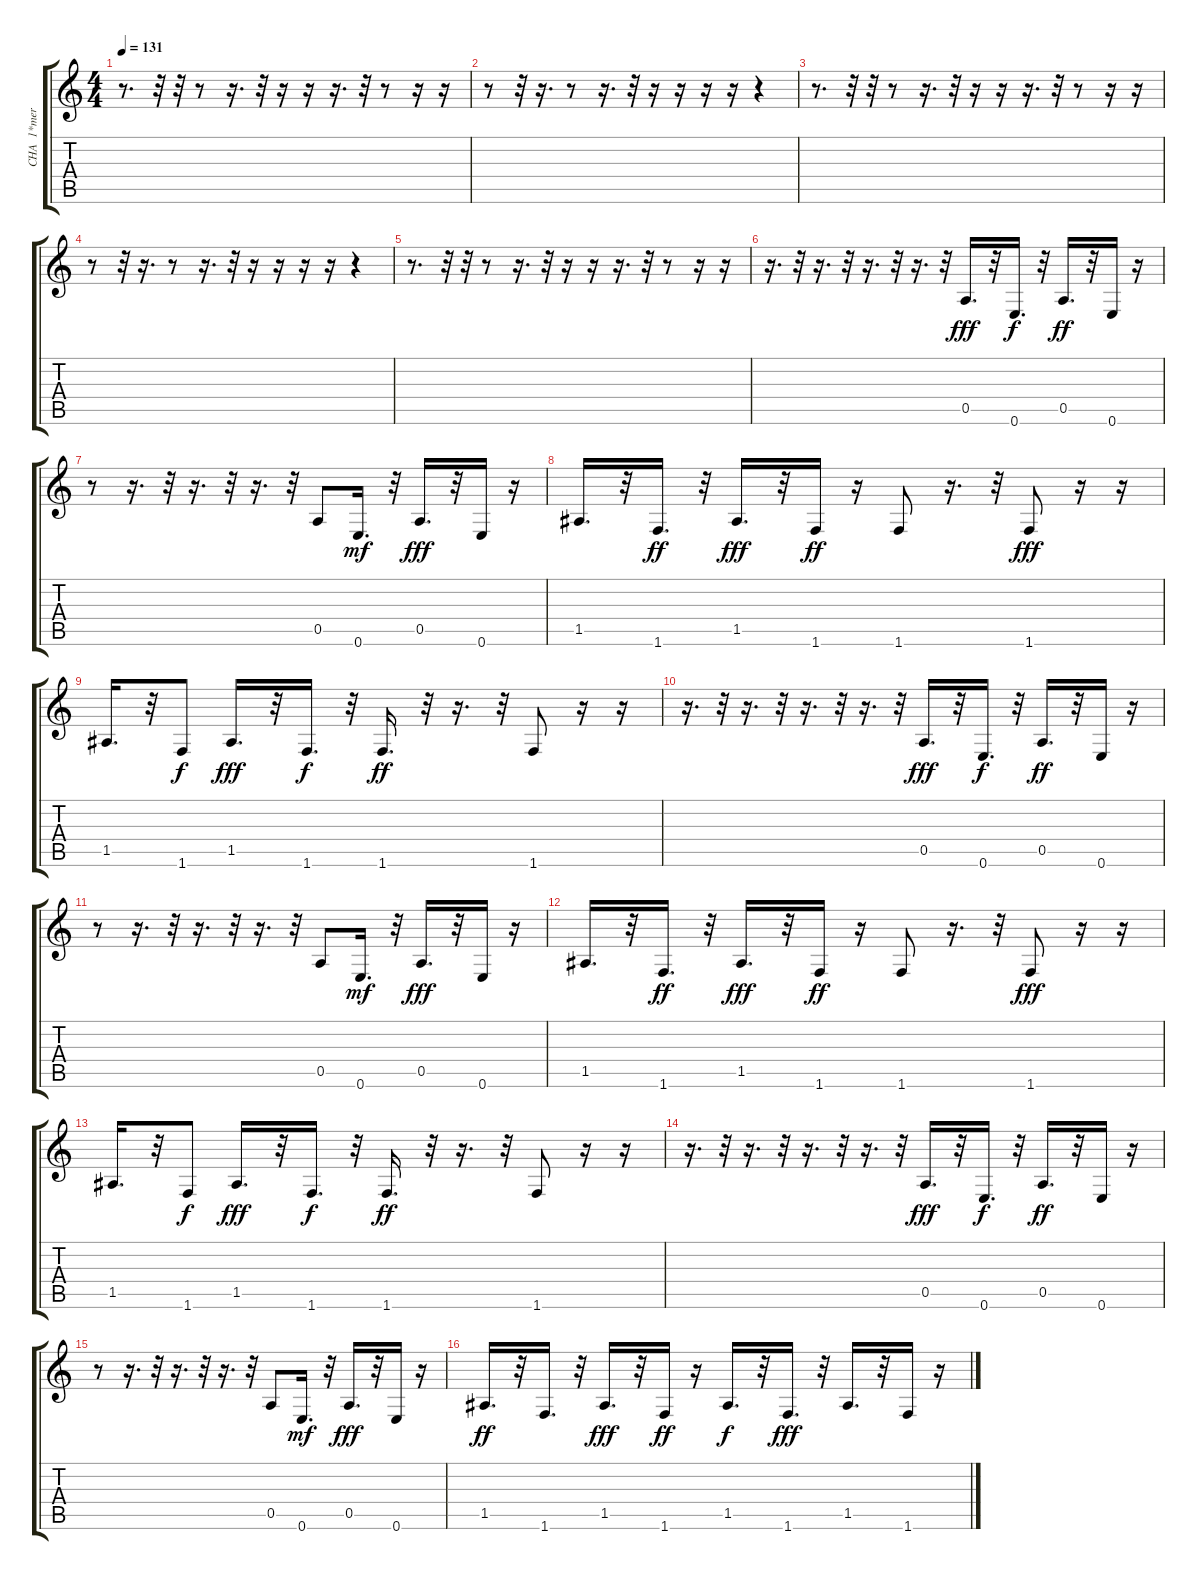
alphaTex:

\track ("CHA  1*merged" "CHA  1*mer") {instrument electricbassfinger}
\staff {score tabs}
\tuning (E4 B3 G3 D3 A2 E2) {hide}
\ts (4 4)
\tempo 131
\clef g2
\ks c
r.8{d dy ff} r.32 r.32 r.8 r.16{d} r.32 r.16 r.16 r.16{d} r.32 r.8 r.16 r.16 |
r.8 r.32 r.16{d} r.8 r.16{d} r.32 r.16 r.16 r.16 r.16 r.4 |
r.8{d} r.32 r.32 r.8 r.16{d} r.32 r.16 r.16 r.16{d} r.32 r.8 r.16 r.16 |
r.8 r.32 r.16{d} r.8 r.16{d} r.32 r.16 r.16 r.16 r.16 r.4 |
r.8{d} r.32 r.32 r.8 r.16{d} r.32 r.16 r.16 r.16{d} r.32 r.8 r.16 r.16 |
r.16{d} r.32 r.16{d} r.32 r.16{d} r.32 r.16{d} r.32 0.5.16{d dy fff} r.32 0.6.16{d dy f} r.32 0.5.16{d dy ff} r.32 0.6.16 r.16 |
r.8 r.16{d} r.32 r.16{d} r.32 r.16{d} r.32 0.5.8 0.6.16{d dy mf} r.32 0.5.16{d dy fff} r.32 0.6.16 r.16 |
1.5.16{d} r.32 1.6.16{d dy ff} r.32 1.5.16{d dy fff} r.32 1.6.16{dy ff} r.16 1.6.8 r.16{d} r.32 1.6.8{dy fff} r.16 r.16 |
1.5.16{d} r.32 1.6.8{dy f} 1.5.16{d dy fff} r.32 1.6.16{d dy f} r.32 1.6.16{d dy ff} r.32 r.16{d} r.32 1.6.8 r.16 r.16 |
r.16{d} r.32 r.16{d} r.32 r.16{d} r.32 r.16{d} r.32 0.5.16{d dy fff} r.32 0.6.16{d dy f} r.32 0.5.16{d dy ff} r.32 0.6.16 r.16 |
r.8 r.16{d} r.32 r.16{d} r.32 r.16{d} r.32 0.5.8 0.6.16{d dy mf} r.32 0.5.16{d dy fff} r.32 0.6.16 r.16 |
1.5.16{d} r.32 1.6.16{d dy ff} r.32 1.5.16{d dy fff} r.32 1.6.16{dy ff} r.16 1.6.8 r.16{d} r.32 1.6.8{dy fff} r.16 r.16 |
1.5.16{d} r.32 1.6.8{dy f} 1.5.16{d dy fff} r.32 1.6.16{d dy f} r.32 1.6.16{d dy ff} r.32 r.16{d} r.32 1.6.8 r.16 r.16 |
r.16{d} r.32 r.16{d} r.32 r.16{d} r.32 r.16{d} r.32 0.5.16{d dy fff} r.32 0.6.16{d dy f} r.32 0.5.16{d dy ff} r.32 0.6.16 r.16 |
r.8 r.16{d} r.32 r.16{d} r.32 r.16{d} r.32 0.5.8 0.6.16{d dy mf} r.32 0.5.16{d dy fff} r.32 0.6.16 r.16 |
1.5.16{d dy ff} r.32 1.6.16{d} r.32 1.5.16{d dy fff} r.32 1.6.16{dy ff} r.16 1.5.16{d dy f} r.32 1.6.16{d dy fff} r.32 1.5.16{d} r.32 1.6.16 r.16
